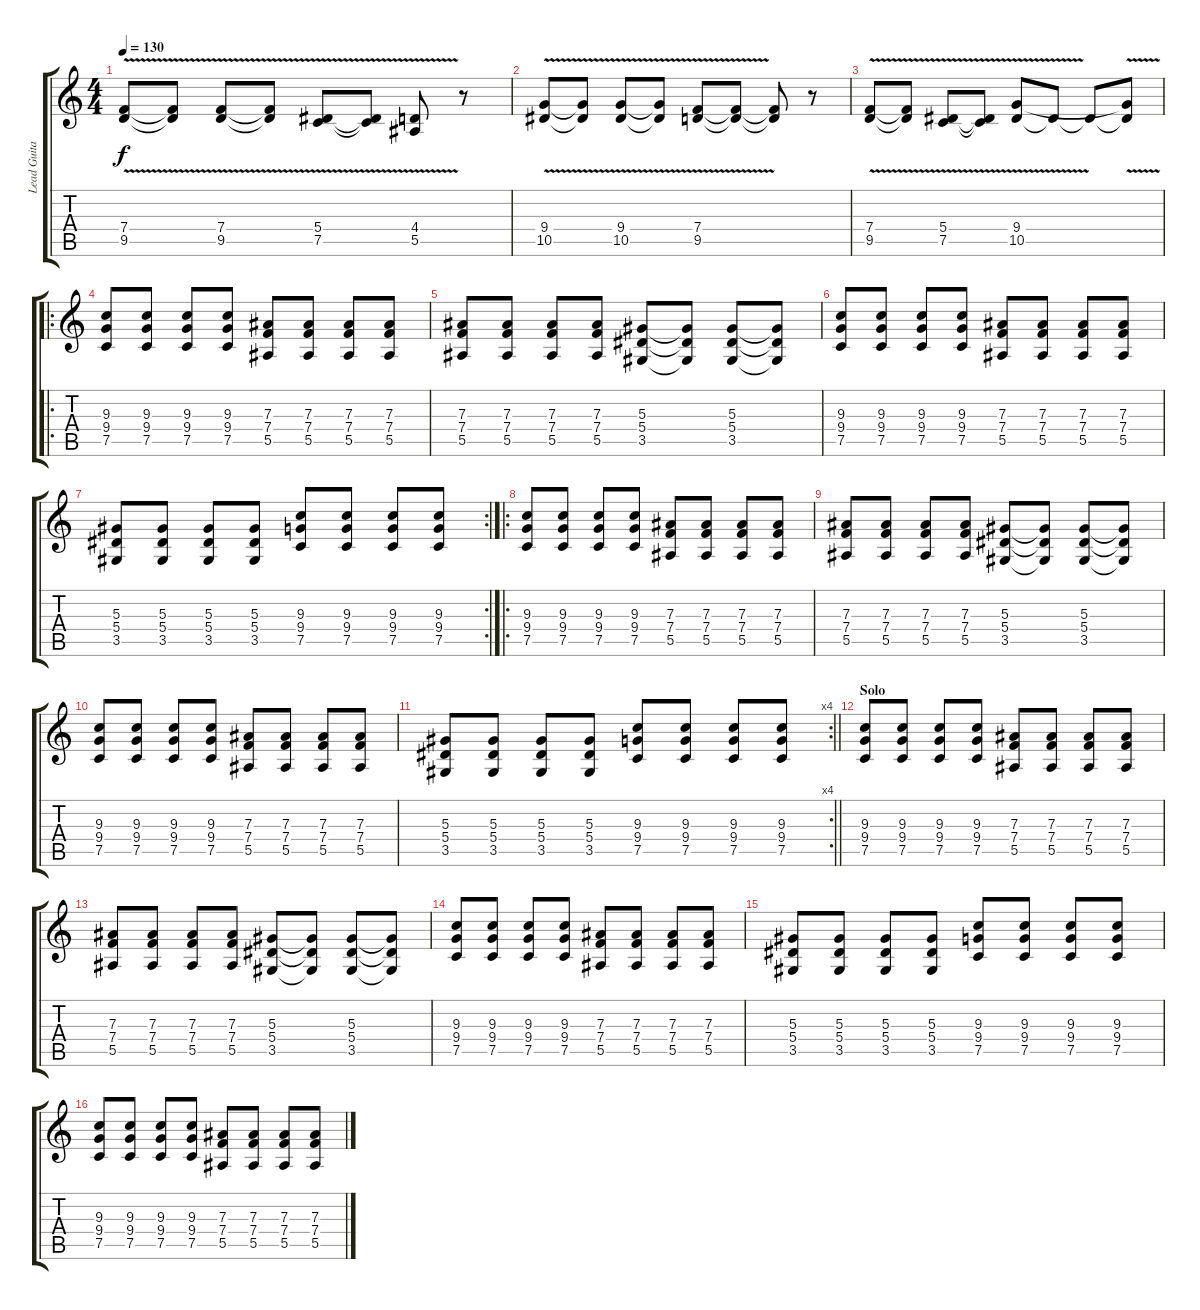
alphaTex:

\track ("Lead Guitar" "Lead Guita") {instrument distortionguitar}
\staff {score tabs}
\tuning (C4 G3 Eb3 Bb2 F2 C2) {hide}
\ts (4 4)
\tempo 130
\clef g2
\ks c
(7.4{v} 9.5{v}).8{dy f} (7.4{t} 9.5{t}).8 (7.4{v} 9.5{v}).8 (7.4{t} 9.5{t}).8 (5.4{v} 7.5{v}).8 (5.4{t} 7.5{t}).8 (4.4{v} 5.5{v}).8 r.8 |
(9.4{v} 10.5{v}).8 (9.4{t} 10.5{t}).8 (9.4{v} 10.5{v}).8 (9.4{t} 10.5{t}).8 (7.4{v} 9.5{v}).8 (7.4{t} 9.5{t}).8 (7.4{t} 9.5{t}).8 r.8 |
(7.4{v} 9.5{v}).8 (7.4{t} 9.5{t}).8 (5.4{v} 7.5{v}).8 (5.4{t} 7.5{t}).8 (9.4{v} 10.5{v}).8 10.5{t}.8 10.5{t}.8 (9.4{t} 10.5{t}).8 |
\ro
(9.3 9.4 7.5).8 (9.3 9.4 7.5).8 (9.3 9.4 7.5).8 (9.3 9.4 7.5).8 (7.3 7.4 5.5).8 (7.3 7.4 5.5).8 (7.3 7.4 5.5).8 (7.3 7.4 5.5).8 |
(7.3 7.4 5.5).8 (7.3 7.4 5.5).8 (7.3 7.4 5.5).8 (7.3 7.4 5.5).8 (5.3 5.4 3.5).8 (5.3{t} 5.4{t} 3.5{t}).8 (5.3 5.4 3.5).8 (5.3{t} 5.4{t} 3.5{t}).8 |
(9.3 9.4 7.5).8 (9.3 9.4 7.5).8 (9.3 9.4 7.5).8 (9.3 9.4 7.5).8 (7.3 7.4 5.5).8 (7.3 7.4 5.5).8 (7.3 7.4 5.5).8 (7.3 7.4 5.5).8 |
\rc 2
(5.3 5.4 3.5).8 (5.3 5.4 3.5).8 (5.3 5.4 3.5).8 (5.3 5.4 3.5).8 (9.3 9.4 7.5).8 (9.3 9.4 7.5).8 (9.3 9.4 7.5).8 (9.3 9.4 7.5).8 |
\ro
(9.3 9.4 7.5).8 (9.3 9.4 7.5).8 (9.3 9.4 7.5).8 (9.3 9.4 7.5).8 (7.3 7.4 5.5).8 (7.3 7.4 5.5).8 (7.3 7.4 5.5).8 (7.3 7.4 5.5).8 |
(7.3 7.4 5.5).8 (7.3 7.4 5.5).8 (7.3 7.4 5.5).8 (7.3 7.4 5.5).8 (5.3 5.4 3.5).8 (5.3{t} 5.4{t} 3.5{t}).8 (5.3 5.4 3.5).8 (5.3{t} 5.4{t} 3.5{t}).8 |
(9.3 9.4 7.5).8 (9.3 9.4 7.5).8 (9.3 9.4 7.5).8 (9.3 9.4 7.5).8 (7.3 7.4 5.5).8 (7.3 7.4 5.5).8 (7.3 7.4 5.5).8 (7.3 7.4 5.5).8 |
\rc 4
\barLineRight lightlight
(5.3 5.4 3.5).8 (5.3 5.4 3.5).8 (5.3 5.4 3.5).8 (5.3 5.4 3.5).8 (9.3 9.4 7.5).8 (9.3 9.4 7.5).8 (9.3 9.4 7.5).8 (9.3 9.4 7.5).8 |
\section ("" "Solo")
(9.3 9.4 7.5).8 (9.3 9.4 7.5).8 (9.3 9.4 7.5).8 (9.3 9.4 7.5).8 (7.3 7.4 5.5).8 (7.3 7.4 5.5).8 (7.3 7.4 5.5).8 (7.3 7.4 5.5).8 |
(7.3 7.4 5.5).8 (7.3 7.4 5.5).8 (7.3 7.4 5.5).8 (7.3 7.4 5.5).8 (5.3 5.4 3.5).8 (5.3{t} 5.4{t} 3.5{t}).8 (5.3 5.4 3.5).8 (5.3{t} 5.4{t} 3.5{t}).8 |
(9.3 9.4 7.5).8 (9.3 9.4 7.5).8 (9.3 9.4 7.5).8 (9.3 9.4 7.5).8 (7.3 7.4 5.5).8 (7.3 7.4 5.5).8 (7.3 7.4 5.5).8 (7.3 7.4 5.5).8 |
(5.3 5.4 3.5).8 (5.3 5.4 3.5).8 (5.3 5.4 3.5).8 (5.3 5.4 3.5).8 (9.3 9.4 7.5).8 (9.3 9.4 7.5).8 (9.3 9.4 7.5).8 (9.3 9.4 7.5).8 |
(9.3 9.4 7.5).8 (9.3 9.4 7.5).8 (9.3 9.4 7.5).8 (9.3 9.4 7.5).8 (7.3 7.4 5.5).8 (7.3 7.4 5.5).8 (7.3 7.4 5.5).8 (7.3 7.4 5.5).8
